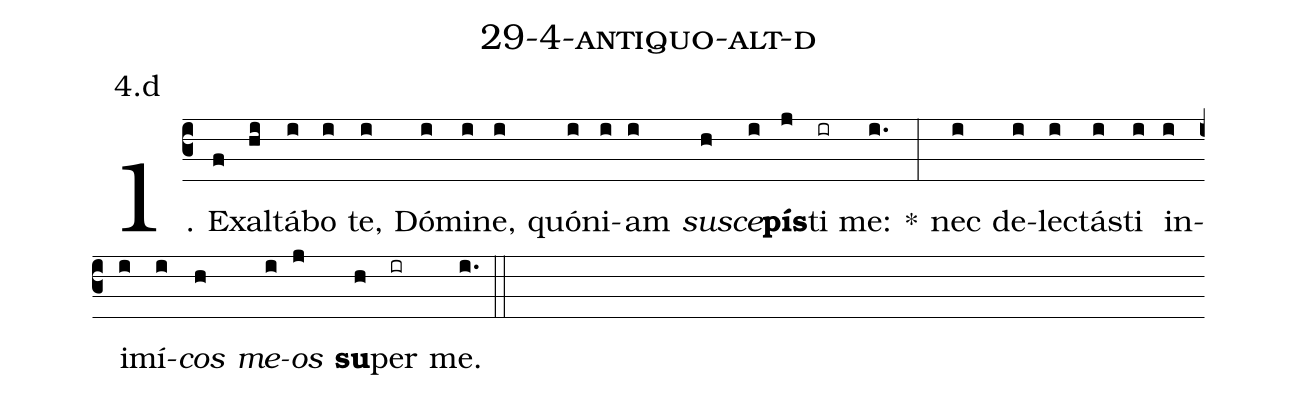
name: 29-4-antiquo-alt-d;
annotation: 4.d;
%%
(c3)1. Ex(f)al(hi)tá(i)bo(i) te,(i) Dó(i)mi(i)ne,(i) quón(i)i(i)am(i) <i>su</i>(h)<i>sce</i>(i)<b>pís</b>(j)ti(ir) me:(i.) *(:) nec(i) de(i)lec(i)tás(i)ti(i) in(i)i(i)mí(i)<i>cos</i>(h) <i>me</i>(i)<i>os</i>(j) <b>su</b>(h)per(ir) me.(i.) (::)
